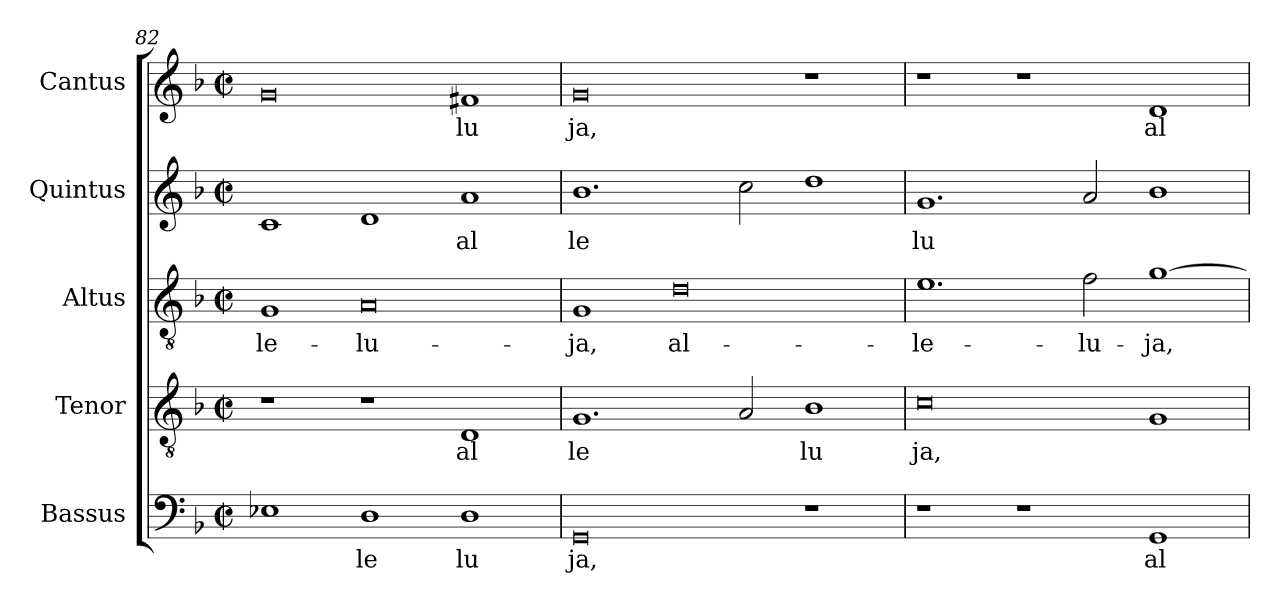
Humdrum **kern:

**kern	**text	**kern	**text	**kern	**text	**kern	**text	**kern	**text
*part5	*part5	*part4	*part4	*part3	*part3	*part2	*part2	*part1	*part1
*staff5	*staff5	*staff4	*staff4	*staff3	*staff3	*staff2	*staff2	*staff1	*staff1
*I"Bassus	*	*I"Tenor	*	*I"Altus	*	*I"Quintus	*	*I"Cantus	*
*clefF4	*	*clefGv2	*	*clefGv2	*	*clefG2	*	*clefG2	*
*k[b-]	*	*k[b-]	*	*k[b-]	*	*k[b-]	*	*k[b-]	*
*F:	*	*F:	*	*F:	*	*F:	*	*F:	*
*M2/2	*	*M2/2	*	*M2/2	*	*M2/2	*	*M2/2	*
*met(c|)	*	*met(c|)	*	*met(c|)	*	*met(c|)	*	*met(c|)	*
=82	=82	=82	=82	=82	=82	=82	=82	=82	=82
!	!LO:LY:b:cj	!	!	!	!LO:LY:b:cj	!	!LO:LY:b:cj	!	!LO:LY:b:cj
1E-	.	1r	.	1G	-le-	1c	.	0g	.
!	!LO:LY:b:cj	!	!	!	!LO:LY:b:cj	!	!LO:LY:b:cj	!	!
1D	le	1r	.	0A	-lu-	1d	.	.	.
!	!LO:LY:b:cj	!	!LO:LY:b:cj	!	!	!	!LO:LY:b:cj	!	!LO:LY:b:cj
1D	lu	1D	al	.	.	1a	al	1f#	lu
=83	=83	=83	=83	=83	=83	=83	=83	=83	=83
!	!LO:LY:b:cj	!	!LO:LY:b:cj	!	!LO:LY:b:cj	!	!LO:LY:b:cj	!	!LO:LY:b:cj
0GG	ja,	1.G	le	1G	-ja,	1.b-	le	0g	ja,
!	!	!	!	!	!LO:LY:b:cj	!	!	!	!
.	.	.	.	0d	al-	.	.	.	.
!	!	!	!LO:LY:b:cj	!	!	!	!LO:LY:b:cj	!	!
.	.	2A/	.	.	.	2cc\	.	.	.
!	!	!	!LO:LY:b:cj	!	!	!	!LO:LY:b:cj	!	!
1r	.	1B-	lu	.	.	1dd	.	1r	.
=84	=84	=84	=84	=84	=84	=84	=84	=84	=84
!	!	!	!LO:LY:b:cj	!	!LO:LY:b:cj	!	!LO:LY:b:cj	!	!
1r	.	0c	ja,	1.e	-le-	1.g	lu	1r	.
1r	.	.	.	.	.	.	.	1r	.
!	!	!	!	!	!LO:LY:b:cj	!	!LO:LY:b:cj	!	!
.	.	.	.	2f\	-lu-	2a/	.	.	.
!	!LO:LY:b:cj	!	!LO:LY:b:cj	!	!LO:LY:b:cj	!	!LO:LY:b:cj	!	!LO:LY:b:cj
1GG	al	1G	.	[>1g	-ja,	1b-	.	1d	al
=	=	=	=	=	=	=	=	=	=
*-	*-	*-	*-	*-	*-	*-	*-	*-	*-
